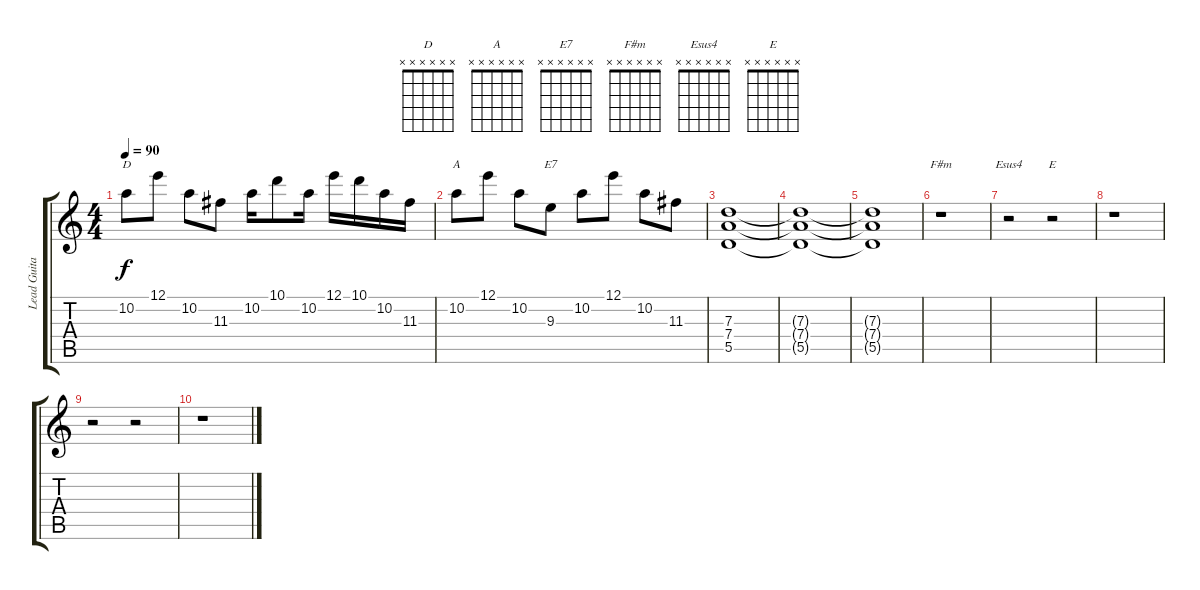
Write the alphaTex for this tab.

\track ("Lead Guitar" "Lead Guita") {instrument overdrivenguitar}
\staff {score tabs}
\tuning (E4 B3 G3 D3 A2 E2) {hide}
\chord ("D" x x x x x x) {firstfret 0}
\chord ("A" x x x x x x) {firstfret 0}
\chord ("E7" x x x x x x) {firstfret 0}
\chord ("F#m" x x x x x x) {firstfret 0}
\chord ("Esus4" x x x x x x) {firstfret 0}
\chord ("E" x x x x x x) {firstfret 0}
\ts (4 4)
\tempo 90
\clef g2
\ks c
10.2.8{ch "D" dy f} 12.1.8 10.2.8 11.3.8 10.2.16 10.1.8 10.2.16 12.1.16 10.1.16 10.2.16 11.3.16 |
10.2.8{ch "A"} 12.1.8 10.2.8 9.3.8{ch "E7"} 10.2.8 12.1.8 10.2.8 11.3.8 |
(7.3 7.4 5.5).1 |
(7.3{t} 7.4{t} 5.5{t}).1 |
(7.3{t} 7.4{t} 5.5{t}).1 |
r.1{ch "F#m"} |
r.2{ch "Esus4"} r.2{ch "E"} |
r.1 |
r.2 r.2 |
r.1
